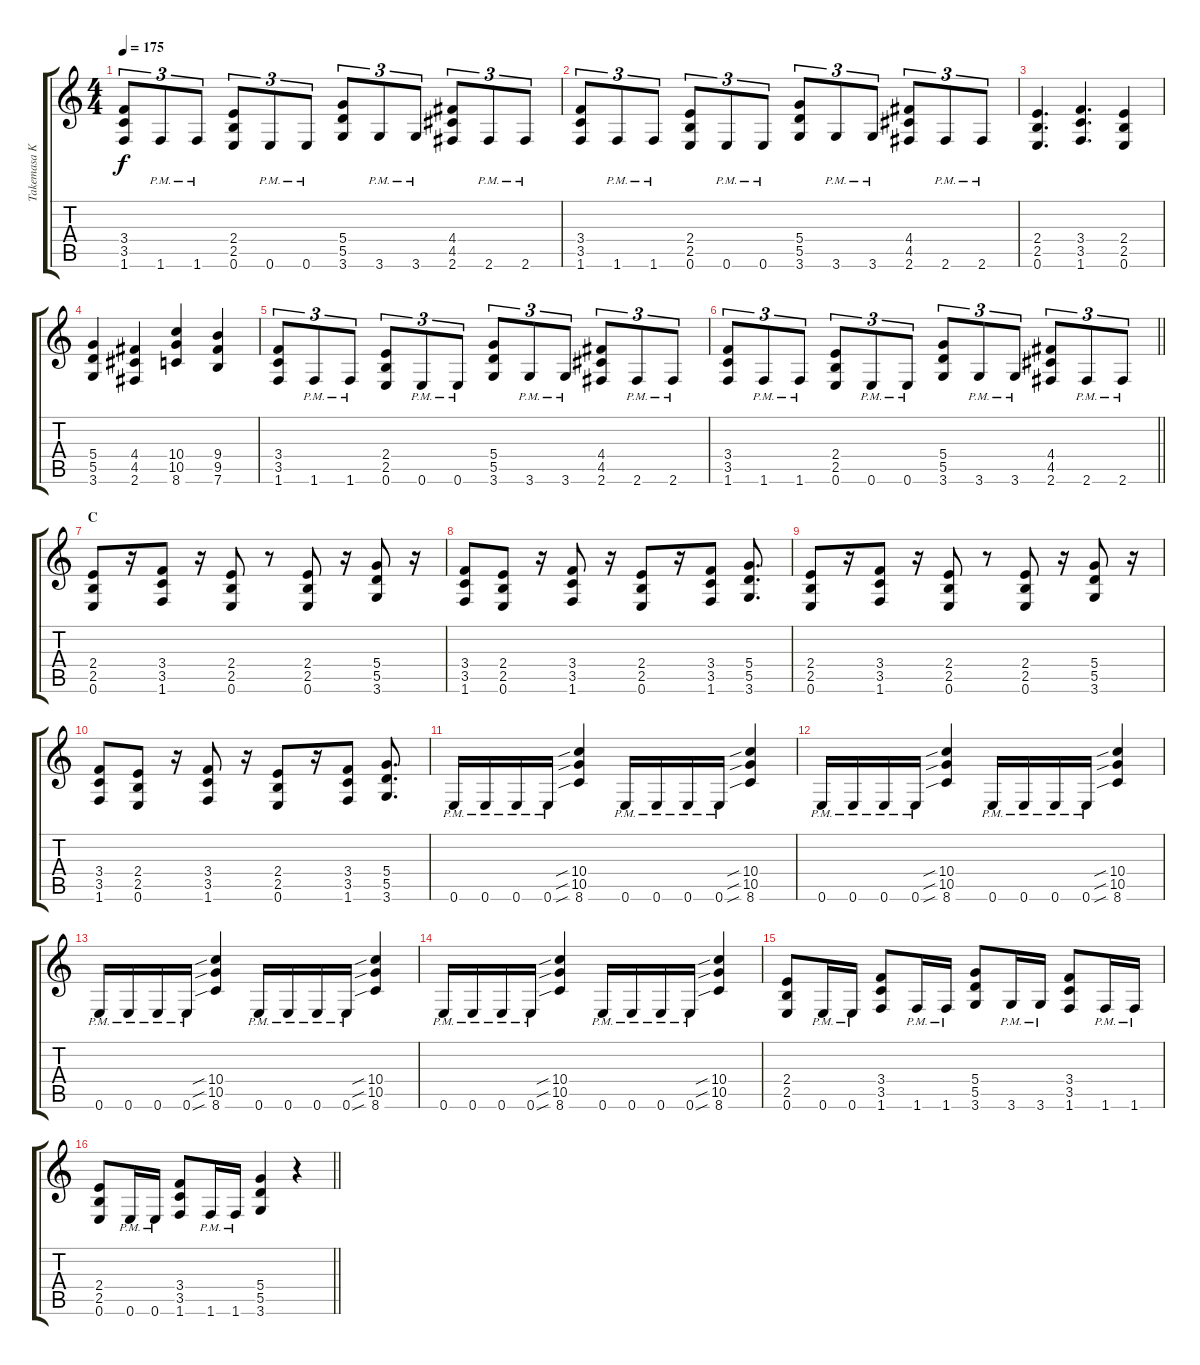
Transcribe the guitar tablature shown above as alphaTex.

\track ("Takemasa Kujou" "Takemasa K") {instrument overdrivenguitar}
\staff {score tabs}
\tuning (E4 B3 G3 D3 A2 E2) {hide}
\ts (4 4)
\tempo 175
\clef g2
\ks aminor
(3.4 3.5 1.6).8{tu (3 2) dy f} 1.6{pm}.8{tu (3 2)} 1.6{pm}.8{tu (3 2)} (2.4 2.5 0.6).8{tu (3 2)} 0.6{pm}.8{tu (3 2)} 0.6{pm}.8{tu (3 2)} (5.4 5.5 3.6).8{tu (3 2)} 3.6{pm}.8{tu (3 2)} 3.6{pm}.8{tu (3 2)} (4.4 4.5 2.6).8{tu (3 2)} 2.6{pm}.8{tu (3 2)} 2.6{pm}.8{tu (3 2)} |
(3.4 3.5 1.6).8{tu (3 2)} 1.6{pm}.8{tu (3 2)} 1.6{pm}.8{tu (3 2)} (2.4 2.5 0.6).8{tu (3 2)} 0.6{pm}.8{tu (3 2)} 0.6{pm}.8{tu (3 2)} (5.4 5.5 3.6).8{tu (3 2)} 3.6{pm}.8{tu (3 2)} 3.6{pm}.8{tu (3 2)} (4.4 4.5 2.6).8{tu (3 2)} 2.6{pm}.8{tu (3 2)} 2.6{pm}.8{tu (3 2)} |
(2.4 2.5 0.6).4{d} (3.4 3.5 1.6).4{d} (2.4 2.5 0.6).4 |
(5.4 5.5 3.6).4 (4.4 4.5 2.6).4 (10.4 10.5 8.6).4 (9.4 9.5 7.6).4 |
(3.4 3.5 1.6).8{tu (3 2)} 1.6{pm}.8{tu (3 2)} 1.6{pm}.8{tu (3 2)} (2.4 2.5 0.6).8{tu (3 2)} 0.6{pm}.8{tu (3 2)} 0.6{pm}.8{tu (3 2)} (5.4 5.5 3.6).8{tu (3 2)} 3.6{pm}.8{tu (3 2)} 3.6{pm}.8{tu (3 2)} (4.4 4.5 2.6).8{tu (3 2)} 2.6{pm}.8{tu (3 2)} 2.6{pm}.8{tu (3 2)} |
\barLineRight lightlight
(3.4 3.5 1.6).8{tu (3 2)} 1.6{pm}.8{tu (3 2)} 1.6{pm}.8{tu (3 2)} (2.4 2.5 0.6).8{tu (3 2)} 0.6{pm}.8{tu (3 2)} 0.6{pm}.8{tu (3 2)} (5.4 5.5 3.6).8{tu (3 2)} 3.6{pm}.8{tu (3 2)} 3.6{pm}.8{tu (3 2)} (4.4 4.5 2.6).8{tu (3 2)} 2.6{pm}.8{tu (3 2)} 2.6{pm}.8{tu (3 2)} |
\section ("" "C")
(2.4 2.5 0.6).8 r.16 (3.4 3.5 1.6).8 r.16 (2.4 2.5 0.6).8 r.8 (2.4 2.5 0.6).8 r.16 (5.4 5.5 3.6).8 r.16 |
(3.4 3.5 1.6).8 (2.4 2.5 0.6).8 r.16 (3.4 3.5 1.6).8 r.16 (2.4 2.5 0.6).8 r.16 (3.4 3.5 1.6).8 (5.4 5.5 3.6).8{d} |
(2.4 2.5 0.6).8 r.16 (3.4 3.5 1.6).8 r.16 (2.4 2.5 0.6).8 r.8 (2.4 2.5 0.6).8 r.16 (5.4 5.5 3.6).8 r.16 |
(3.4 3.5 1.6).8 (2.4 2.5 0.6).8 r.16 (3.4 3.5 1.6).8 r.16 (2.4 2.5 0.6).8 r.16 (3.4 3.5 1.6).8 (5.4 5.5 3.6).8{d} |
0.6{pm}.16 0.6{pm}.16 0.6{pm}.16 0.6{pm}.16 (10.4{sib} 10.5{sib} 8.6{sib}).4 0.6{pm}.16 0.6{pm}.16 0.6{pm}.16 0.6{pm}.16 (10.4{sib} 10.5{sib} 8.6{sib}).4 |
0.6{pm}.16 0.6{pm}.16 0.6{pm}.16 0.6{pm}.16 (10.4{sib} 10.5{sib} 8.6{sib}).4 0.6{pm}.16 0.6{pm}.16 0.6{pm}.16 0.6{pm}.16 (10.4{sib} 10.5{sib} 8.6{sib}).4 |
0.6{pm}.16 0.6{pm}.16 0.6{pm}.16 0.6{pm}.16 (10.4{sib} 10.5{sib} 8.6{sib}).4 0.6{pm}.16 0.6{pm}.16 0.6{pm}.16 0.6{pm}.16 (10.4{sib} 10.5{sib} 8.6{sib}).4 |
0.6{pm}.16 0.6{pm}.16 0.6{pm}.16 0.6{pm}.16 (10.4{sib} 10.5{sib} 8.6{sib}).4 0.6{pm}.16 0.6{pm}.16 0.6{pm}.16 0.6{pm}.16 (10.4{sib} 10.5{sib} 8.6{sib}).4 |
(2.4 2.5 0.6).8 0.6{pm}.16 0.6{pm}.16 (3.4 3.5 1.6).8 1.6{pm}.16 1.6{pm}.16 (5.4 5.5 3.6).8 3.6{pm}.16 3.6{pm}.16 (3.4 3.5 1.6).8 1.6{pm}.16 1.6{pm}.16 |
\barLineRight lightlight
(2.4 2.5 0.6).8 0.6{pm}.16 0.6{pm}.16 (3.4 3.5 1.6).8 1.6{pm}.16 1.6{pm}.16 (5.4 5.5 3.6).4 r.4
